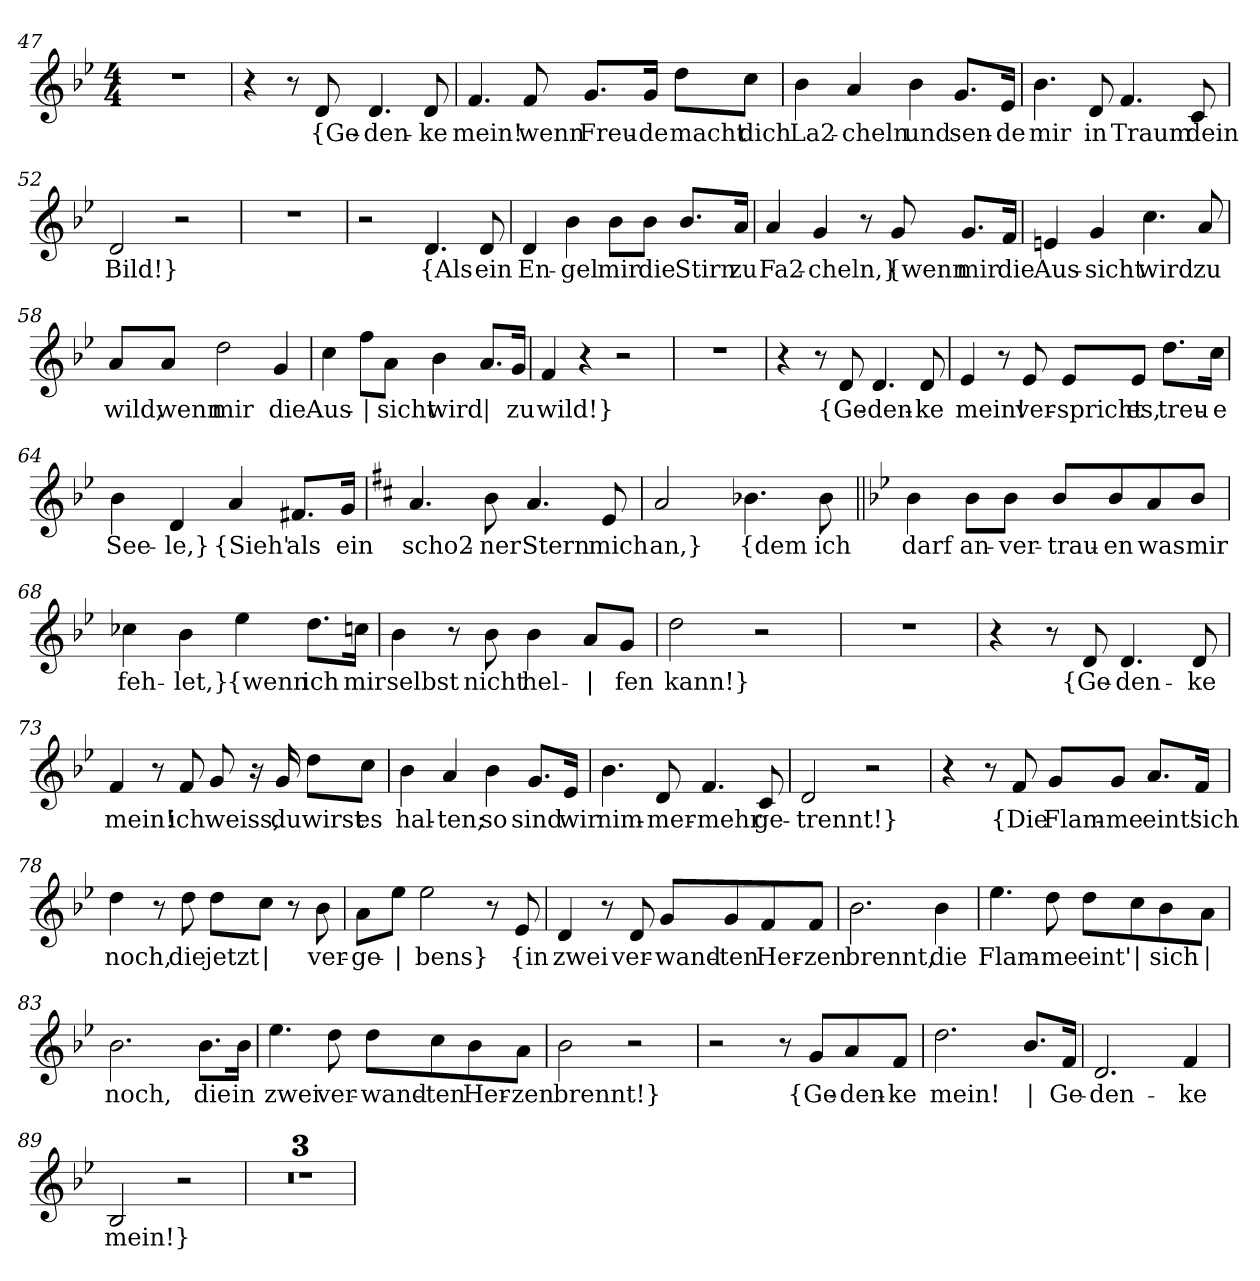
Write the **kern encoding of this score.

**kern	**text
*part1	*part1
*staff1	*staff1
*clefG2	*
*k[b-e-]	*
*M4/4	*
=47	=47
1r	.
!!LO:LB:g=z
=48	=48
4r	.
8r	.
!	!LO:LY:b
8d/	{Ge-
!	!LO:LY:b
4.d/	-den-
!	!LO:LY:b
8d/	-ke
=49	=49
!	!LO:LY:b
4.f/	mein!
!	!LO:LY:b
8f/	wenn
!	!LO:LY:b
8.g/L	Freu-
!	!LO:LY:b
16g/Jk	-de
!	!LO:LY:b
8dd\L	macht
!	!LO:LY:b
8cc\J	dich
=50	=50
!	!LO:LY:b
4b-\	La2-
!	!LO:LY:b
4a/	-cheln
!	!LO:LY:b
4b-\	und
!	!LO:LY:b
8.g/L	sen-
!	!LO:LY:b
16e-/Jk	-de
=51	=51
!	!LO:LY:b
4.b-\	mir
!	!LO:LY:b
8d/	in
!	!LO:LY:b
4.f/	Traum
!	!LO:LY:b
8c/	dein
!!LO:PB:g=z
=52	=52
!	!LO:LY:b
2d/	Bild!}
2r	.
=53	=53
1r	.
=54	=54
2r	.
!	!LO:LY:b
4.d/	{Als
!	!LO:LY:b
8d/	ein
=55	=55
!	!LO:LY:b
4d/	En-
!	!LO:LY:b
4b-\	-gel
!	!LO:LY:b
8b-\L	mir
!	!LO:LY:b
8b-\J	die
!	!LO:LY:b
8.b-/L	Stirn
!	!LO:LY:b
16a/Jk	zu
=56	=56
!	!LO:LY:b
4a/	Fa2-
!	!LO:LY:b
4g/	-cheln,}
8r	.
!	!LO:LY:b
8g/	{wenn
!	!LO:LY:b
8.g/L	mir
!	!LO:LY:b
16f/Jk	die
=57	=57
!	!LO:LY:b
4en/	Aus-
!	!LO:LY:b
4g/	-sicht
!	!LO:LY:b
4.cc\	wird
!	!LO:LY:b
8a/	zu
!!LO:LB:g=z
=58	=58
!	!LO:LY:b
8a/L	wild,
!	!LO:LY:b
8a/J	wenn
!	!LO:LY:b
2dd\	mir
!	!LO:LY:b
4g/	die
=59	=59
!	!LO:LY:b
4cc\	Aus-
!	!LO:LY:b
8ff\L	|
!	!LO:LY:b
8a\J	-sicht
!	!LO:LY:b
4b-\	wird
!	!LO:LY:b
8.a/L	|
!	!LO:LY:b
16g/Jk	zu
=60	=60
!	!LO:LY:b
4f/	wild!}
4r	.
2r	.
=61	=61
1r	.
=62	=62
4r	.
8r	.
!	!LO:LY:b
8d/	{Ge-
!	!LO:LY:b
4.d/	-den-
!	!LO:LY:b
8d/	-ke
!!LO:LB:g=z
=63	=63
!	!LO:LY:b
4e-/	mein!
8r	.
!	!LO:LY:b
8e-/	ver-
!	!LO:LY:b
8e-/L	-spricht
!	!LO:LY:b
8e-/J	es,
!	!LO:LY:b
8.dd\L	treu-
!	!LO:LY:b
16cc\Jk	-e
=64	=64
!	!LO:LY:b
4b-\	See-
!	!LO:LY:b
4d/	-le,}
!	!LO:LY:b
4a/	{Sieh'
!	!LO:LY:b
8.f#X/L	als
!	!LO:LY:b
16g/Jk	ein
=65	=65
*k[f#c#]	*
!	!LO:LY:b
4.a/	scho2-
!	!LO:LY:b
8b\	-ner
!	!LO:LY:b
4.a/	Stern
!	!LO:LY:b
8e/	mich
=66	=66
!	!LO:LY:b
2a/	an,}
!	!LO:LY:b
4.b-X\	{dem
!	!LO:LY:b
8b-\	ich
!!LO:LB:g=z
=67||	=67||
*k[b-e-]	*
!	!LO:LY:b
4b-\	darf
!	!LO:LY:b
8b-\L	an-
!	!LO:LY:b
8b-\J	-ver-
!	!LO:LY:b
8b-/L	-trau-
!	!LO:LY:b
8b-/	-en
!	!LO:LY:b
8a/	was
!	!LO:LY:b
8b-/J	mir
=68	=68
!	!LO:LY:b
4cc-X\	feh-
!	!LO:LY:b
4b-\	-let,}
!	!LO:LY:b
4ee-\	{wenn
!	!LO:LY:b
8.dd\L	ich
!	!LO:LY:b
16ccn\Jk	mir
=69	=69
!	!LO:LY:b
4b-\	selbst
8r	.
!	!LO:LY:b
8b-\	nicht
!	!LO:LY:b
4b-\	hel-
!	!LO:LY:b
8a/L	|
!	!LO:LY:b
8g/J	-fen
=70	=70
!	!LO:LY:b
2dd\	kann!}
2r	.
=71	=71
1r	.
!!LO:LB:g=z
=72	=72
4r	.
8r	.
!	!LO:LY:b
8d/	{Ge-
!	!LO:LY:b
4.d/	-den-
!	!LO:LY:b
8d/	-ke
=73	=73
!	!LO:LY:b
4f/	mein!
8r	.
!	!LO:LY:b
8f/	ich
!	!LO:LY:b
8g/	weiss,
16r	.
!	!LO:LY:b
16g/	du
!	!LO:LY:b
8dd\L	wirst
!	!LO:LY:b
8cc\J	es
=74	=74
!	!LO:LY:b
4b-\	hal-
!	!LO:LY:b
4a/	-ten;
!	!LO:LY:b
4b-\	so
!	!LO:LY:b
8.g/L	sind
!	!LO:LY:b
16e-/Jk	wir
=75	=75
!	!LO:LY:b
4.b-\	nim-
!	!LO:LY:b
8d/	-mer-
!	!LO:LY:b
4.f/	-mehr
!	!LO:LY:b
8c/	ge-
!!LO:LB:g=z
=76	=76
!	!LO:LY:b
2d/	-trennt!}
2r	.
=77	=77
4r	.
8r	.
!	!LO:LY:b
8f/	{Die
!	!LO:LY:b
8g/L	Flam-
!	!LO:LY:b
8g/J	-me
!	!LO:LY:b
8.a/L	eint'
!	!LO:LY:b
16f/Jk	sich
=78	=78
!	!LO:LY:b
4dd\	noch,
8r	.
!	!LO:LY:b
8dd\	die
!	!LO:LY:b
8dd\L	jetzt
!	!LO:LY:b
8cc\J	|
8r	.
!	!LO:LY:b
8b-\	ver-
=79	=79
!	!LO:LY:b
8a\L	-ge-
!	!LO:LY:b
8ee-\J	|
!	!LO:LY:b
2ee-\	-bens}
8r	.
!	!LO:LY:b
8e-/	{in
!!LO:LB:g=z
=80	=80
!	!LO:LY:b
4d/	zwei
8r	.
!	!LO:LY:b
8d/	ver-
!	!LO:LY:b
8g/L	-wand-
!	!LO:LY:b
8g/	-ten
!	!LO:LY:b
8f/	Her-
!	!LO:LY:b
8f/J	-zen
=81	=81
!	!LO:LY:b
2.b-\	brennt,
!	!LO:LY:b
4b-\	die
=82	=82
!	!LO:LY:b
4.ee-\	Flam-
!	!LO:LY:b
8dd\	-me
!	!LO:LY:b
8dd\L	eint'
!	!LO:LY:b
8cc\	|
!	!LO:LY:b
8b-\	sich
!	!LO:LY:b
8a\J	|
=83	=83
!	!LO:LY:b
2.b-\	noch,
!	!LO:LY:b
8.b-\L	die
!	!LO:LY:b
16b-\Jk	in
!!LO:LB:g=z
=84	=84
!	!LO:LY:b
4.ee-\	zwei
!	!LO:LY:b
8dd\	ver-
!	!LO:LY:b
8dd\L	-wand-
!	!LO:LY:b
8cc\	-ten
!	!LO:LY:b
8b-\	Her-
!	!LO:LY:b
8a\J	-zen
=85	=85
!	!LO:LY:b
2b-\	brennt!}
2r	.
=86	=86
2r	.
8r	.
!	!LO:LY:b
8g/L	{Ge-
!	!LO:LY:b
8a/	-den-
!	!LO:LY:b
8f/J	-ke
=87	=87
!	!LO:LY:b
2.dd\	mein!
!	!LO:LY:b
8.b-/L	|
!	!LO:LY:b
16f/Jk	Ge-
=88	=88
!	!LO:LY:b
2.d/	-den-
!	!LO:LY:b
4f/	-ke
=89	=89
!	!LO:LY:b
2B-/	mein!}
2r	.
=90	=90
1r	.
!!LO:LB:g=z
=91	=91
1r	.
=92	=92
1r	.
=	=
*-	*-
